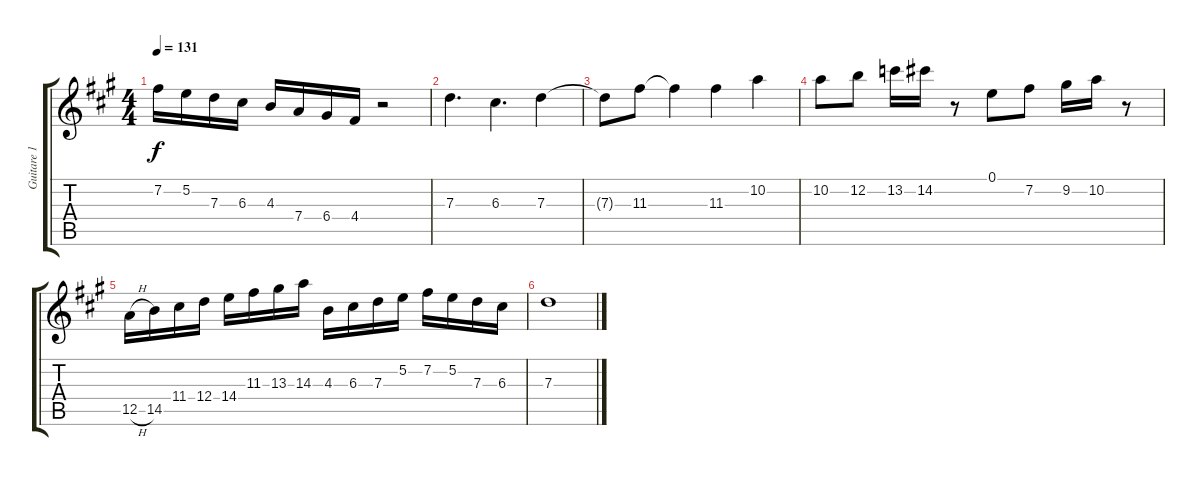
\track ("Guitare 1" "Guitare 1") {instrument overdrivenguitar}
\staff {score tabs}
\tuning (E4 B3 G3 D3 A2 E2) {hide}
\ts (4 4)
\tempo 131
\clef g2
\ks a
7.2.16{dy f} 5.2.16 7.3.16 6.3.16 4.3.16 7.4.16 6.4.16 4.4.16 r.2 |
7.3.4{d} 6.3.4{d} 7.3.4 |
7.3{t}.8 11.3.8 11.3{t}.4 11.3.4 10.2.4 |
10.2.8 12.2.8 13.2.16 14.2.16 r.8 0.1.8 7.2.8 9.2.16 10.2.16 r.8 |
12.5{h}.16 14.5.16 11.4.16 12.4.16 14.4.16 11.3.16 13.3.16 14.3.16 4.3.16 6.3.16 7.3.16 5.2.16 7.2.16 5.2.16 7.3.16 6.3.16 |
7.3.1
